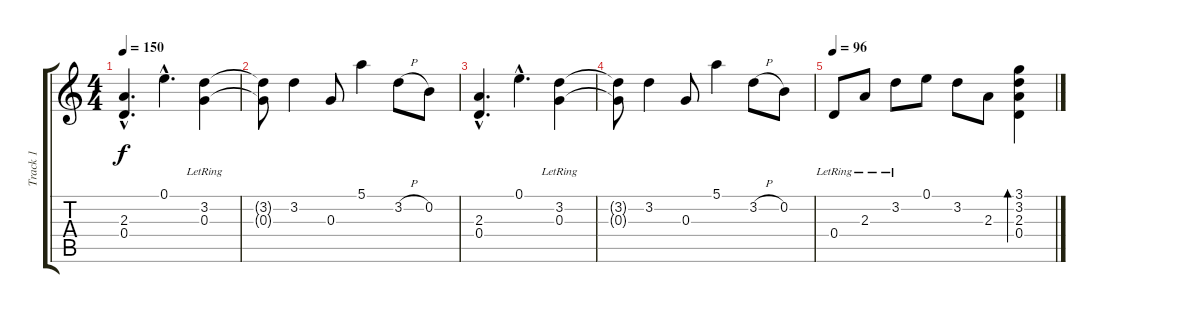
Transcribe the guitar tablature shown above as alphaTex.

\track ("Track 1" "Track 1") {instrument electricguitarjazz}
\staff {score tabs}
\tuning (E4 B3 G3 D3 A2 E2) {hide}
\ts (4 4)
\tempo 150
\clef g2
\ks c
(2.3{hac} 0.4{hac}).4{d dy f} 0.1{hac}.4{d} (3.2{lr} 0.3{lr}).4 |
(3.2{t} 0.3{t}).8 3.2.4 0.3.8 5.1.4 3.2{h}.8 0.2.8 |
(2.3{hac} 0.4{hac}).4{d} 0.1{hac}.4{d} (3.2{lr} 0.3{lr}).4 |
(3.2{t} 0.3{t}).8 3.2.4 0.3.8 5.1.4 3.2{h}.8 0.2.8 |
\tempo 96
0.4{lr}.8 2.3{lr}.8 3.2{lr}.8 0.1.8 3.2.8 2.3.8 (3.1 3.2 2.3 0.4).4{bd 60}
